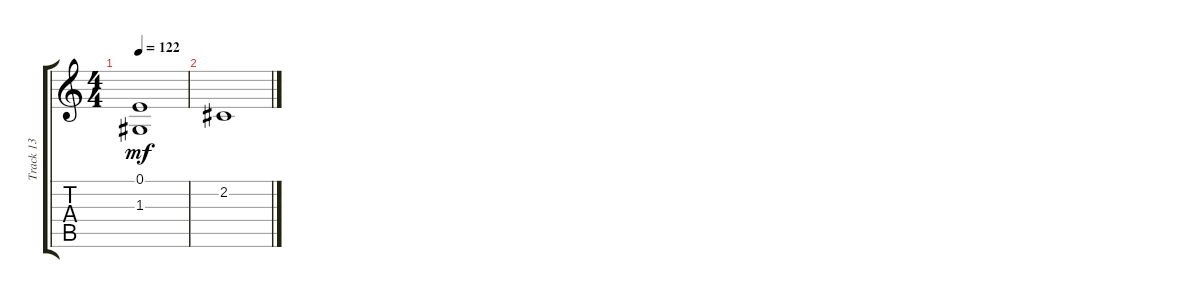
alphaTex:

\track ("Track 13" "Track 13") {instrument pad2warm}
\staff {score tabs}
\tuning (E4 B3 G3 D3 A2 E2) {hide}
\ts (4 4)
\tempo 122
\clef g2
\ks c
(0.1 1.3).1{dy mf} |
2.2.1
